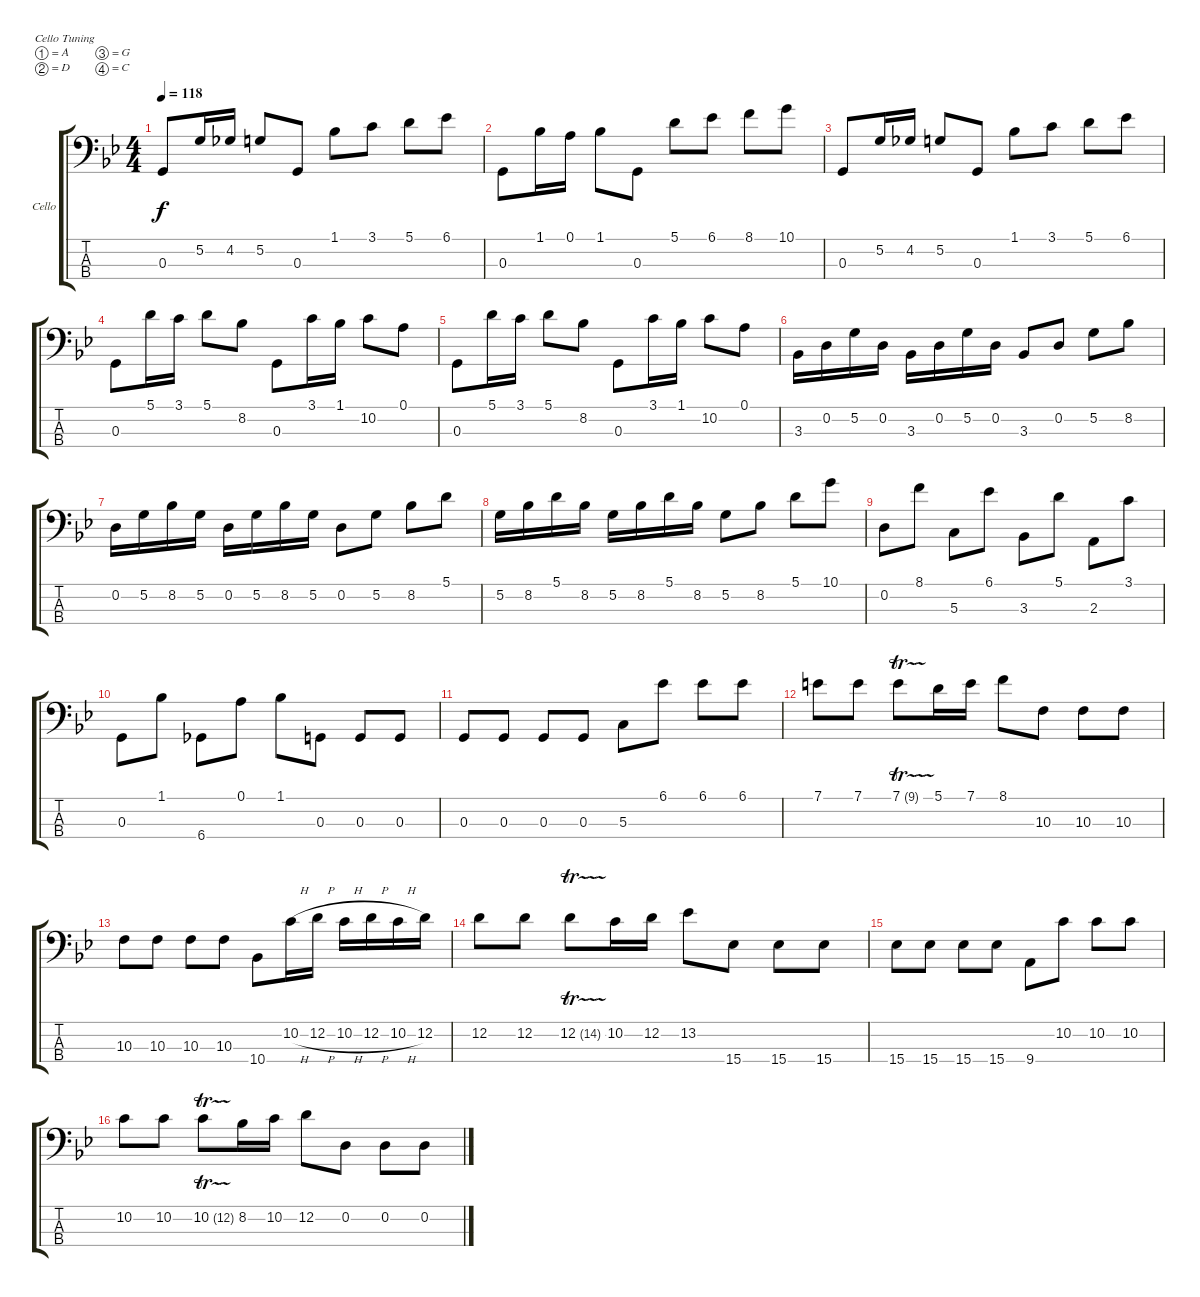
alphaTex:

\defaultSystemsLayout 4
\bracketExtendMode groupsimilarinstruments
\firstSystemTrackNameOrientation horizontal
\otherSystemsTrackNameOrientation horizontal
\track ("Cello 1" "Cello") {instrument cello}
\staff {score tabs}
\tuning (A3 D3 G2 C2)
\ts (4 4)
\tempo 118
\clef f4
\ks gminor
0.3.8{dy f instrument cello} 5.2.16 4.2.16 5.2.8 0.3.8 1.1.8 3.1.8 5.1.8 6.1.8 |
0.3.8 1.1.16 0.1.16 1.1.8 0.3.8 5.1.8 6.1.8 8.1.8 10.1.8 |
0.3.8 5.2.16 4.2.16 5.2.8 0.3.8 1.1.8 3.1.8 5.1.8 6.1.8 |
0.3.8 5.1.16 3.1.16 5.1.8 8.2.8 0.3.8 3.1.16 1.1.16 10.2.8 0.1.8 |
0.3.8 5.1.16 3.1.16 5.1.8 8.2.8 0.3.8 3.1.16 1.1.16 10.2.8 0.1.8 |
3.3.16 0.2.16 5.2.16 0.2.16 3.3.16 0.2.16 5.2.16 0.2.16 3.3.8 0.2.8 5.2.8 8.2.8 |
0.2.16 5.2.16 8.2.16 5.2.16 0.2.16 5.2.16 8.2.16 5.2.16 0.2.8 5.2.8 8.2.8 5.1.8 |
5.2.16 8.2.16 5.1.16 8.2.16 5.2.16 8.2.16 5.1.16 8.2.16 5.2.8 8.2.8 5.1.8 10.1.8 |
0.2.8 8.1.8 5.3.8 6.1.8 3.3.8 5.1.8 2.3.8 3.1.8 |
0.3.8 1.1.8 6.4.8 0.1.8 1.1.8 0.3.8 0.3.8 0.3.8 |
0.3.8 0.3.8 0.3.8 0.3.8 5.3.8 6.1.8 6.1.8 6.1.8 |
7.1.8 7.1.8 7.1{tr (9 16)}.8 5.1.16 7.1.16 8.1.8 10.3.8 10.3.8 10.3.8 |
10.3.8 10.3.8 10.3.8 10.3.8 10.4.8 10.2{h}.16 12.2{h}.16 10.2{h}.16 12.2{h}.16 10.2{h}.16 12.2.16 |
12.2.8 12.2.8 12.2{tr (14 16)}.8 10.2.16 12.2.16 13.2.8 15.4.8 15.4.8 15.4.8 |
15.4.8 15.4.8 15.4.8 15.4.8 9.4.8 10.2.8 10.2.8 10.2.8 |
10.2.8 10.2.8 10.2{tr (12 16)}.8 8.2.16 10.2.16 12.2.8 0.2.8 0.2.8 0.2.8
